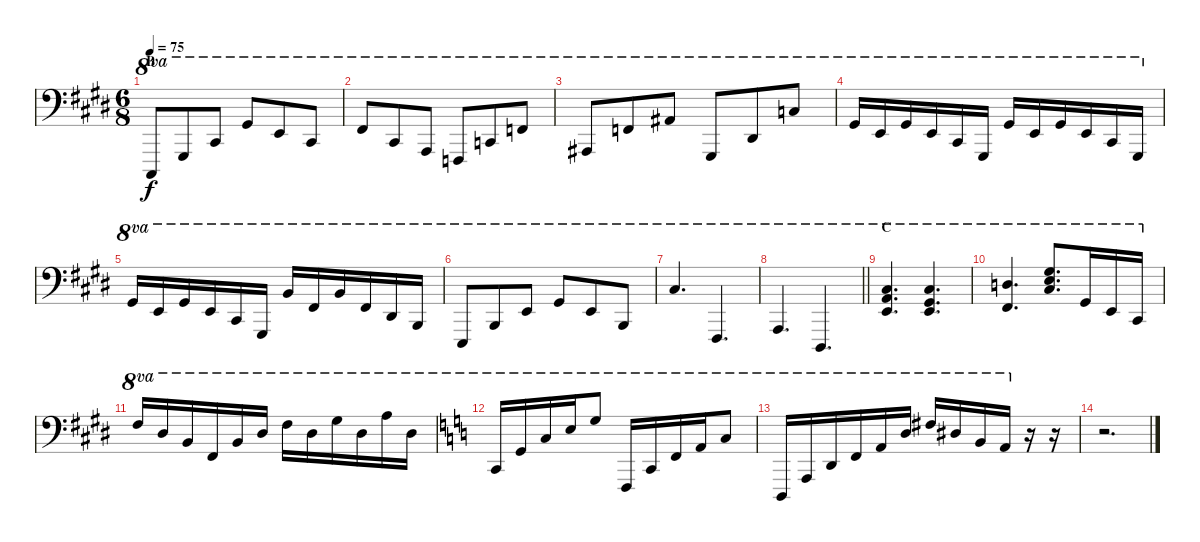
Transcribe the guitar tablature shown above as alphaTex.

\track "" {instrument acousticgrandpiano}
\staff {score}
\tuning (G2 D2 A1 E1 B0) {hide}
\ts (6 8)
\section ("" "B")
\tempo 75
\clef f4
\ks c#minor
14.5.8{ot 8va dy f} 16.4.8{ot 8va} 16.3.8{ot 8va} 13.1.8{ot 8va} 14.2.8{ot 8va} 16.3.8{ot 8va} |
16.2.8{ot 8va} 16.3.8{ot 8va} 17.4.8{ot 8va} 13.4.8{ot 8va} 15.3.8{ot 8va} 15.2.8{ot 8va} |
13.3.8{ot 8va} 15.2.8{ot 8va} 15.1.8{ot 8va} 16.4.8{ot 8va} 18.3.8{ot 8va} 17.1.8{ot 8va} |
13.1.16{ot 8va} 14.2.16{ot 8va} 13.1.16{ot 8va} 14.2.16{ot 8va} 16.3.16{ot 8va} 16.4.16{ot 8va} 13.1.16{ot 8va} 14.2.16{ot 8va} 13.1.16{ot 8va} 14.2.16{ot 8va} 16.3.16{ot 8va} 16.4.16{ot 8va} |
13.1.16{ot 8va} 14.2.16{ot 8va} 13.1.16{ot 8va} 14.2.16{ot 8va} 16.3.16{ot 8va} 16.4.16{ot 8va} 16.1.16{ot 8va} 16.2.16{ot 8va} 16.1.16{ot 8va} 16.2.16{ot 8va} 18.3.16{ot 8va} 19.4.16{ot 8va} |
12.4.8{ot 8va} 14.3.8{ot 8va} 14.2.8{ot 8va} 13.1.8{ot 8va} 14.2.8{ot 8va} 14.3.8{ot 8va} |
18.1.4{d ot 8va} 14.4.4{d ot 8va} |
\barLineRight lightlight
12.3.4{d ot 8va} 11.4.4{d ot 8va} |
\section ("" "C")
(18.1 19.2 19.3).4{d ot 8va} (18.1 18.2 19.3).4{d ot 8va} |
(19.1 21.3).4{d ot 8va} (25.1 26.2 28.3).8{d ot 8va} 18.2.16{ot 8va} 19.3.16{ot 8va} 21.4.16{ot 8va} |
23.1.16{ot 8va} 20.1.16{ot 8va} 21.2.16{ot 8va} 21.3.16{ot 8va} 21.2.16{ot 8va} 25.2.16{ot 8va} 23.1.16{ot 8va} 25.2.16{ot 8va} 25.1.16{ot 8va} 25.2.16{ot 8va} 26.1.16{ot 8va} 25.2.16{ot 8va} |
\ks c
20.4.16{ot 8va} 22.3.16{ot 8va} 22.2.16{ot 8va} 21.1.16{ot 8va} 24.1.8{ot 8va} 18.5.16{ot 8va} 20.4.16{ot 8va} 20.3.16{ot 8va} 19.2.16{ot 8va} 17.1.8{ot 8va} |
15.5.16{ot 8va} 17.4.16{ot 8va} 17.3.16{ot 8va} 15.2.16{ot 8va} 14.1.16{ot 8va} 19.1.16{ot 8va} 23.1.16{ot 8va} 20.1.16{ot 8va} 21.2.16{ot 8va} 19.2.16{ot 8va} r.16 r.16 |
r.2{d}
